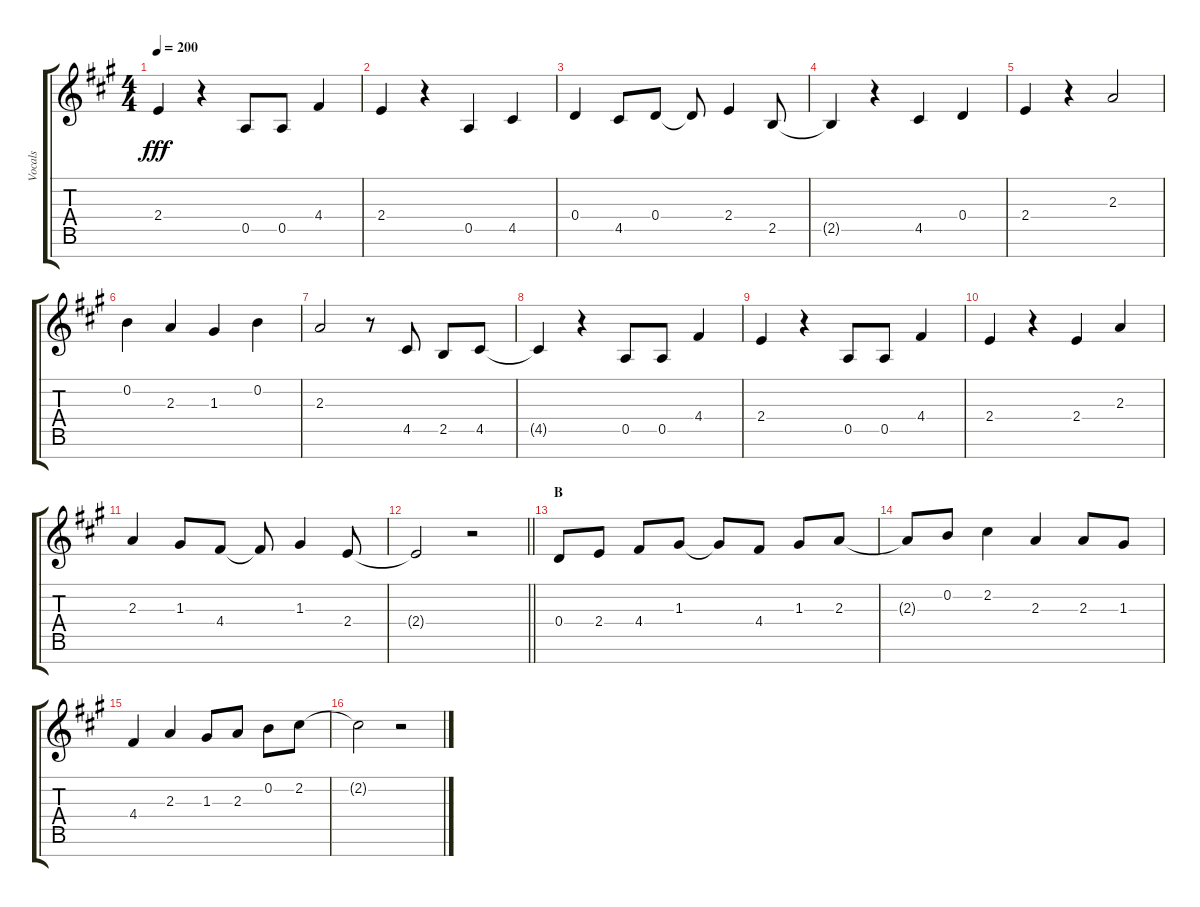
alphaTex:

\track ("Vocals" "Vocals") {instrument voiceoohs}
\staff {score tabs}
\tuning (E5 B4 G4 D4 A3 E3 B2) {hide}
\ts (4 4)
\tempo 200
\clef g2
\ks a
2.4.4{dy fff} r.4 0.5.8 0.5.8 4.4.4 |
2.4.4 r.4 0.5.4 4.5.4 |
0.4.4 4.5.8 0.4.8 0.4{t}.8 2.4.4 2.5.8 |
2.5{t}.4 r.4 4.5.4 0.4.4 |
2.4.4 r.4 2.3.2 |
0.2.4 2.3.4 1.3.4 0.2.4 |
2.3.2 r.8 4.5.8 2.5.8 4.5.8 |
4.5{t}.4 r.4 0.5.8 0.5.8 4.4.4 |
2.4.4 r.4 0.5.8 0.5.8 4.4.4 |
2.4.4 r.4 2.4.4 2.3.4 |
2.3.4 1.3.8 4.4.8 4.4{t}.8 1.3.4 2.4.8 |
\barLineRight lightlight
2.4{t}.2 r.2 |
\section ("" "B")
0.4.8 2.4.8 4.4.8 1.3.8 1.3{t}.8 4.4.8 1.3.8 2.3.8 |
2.3{t}.8 0.2.8 2.2.4 2.3.4 2.3.8 1.3.8 |
4.4.4 2.3.4 1.3.8 2.3.8 0.2.8 2.2.8 |
2.2{t}.2 r.2
